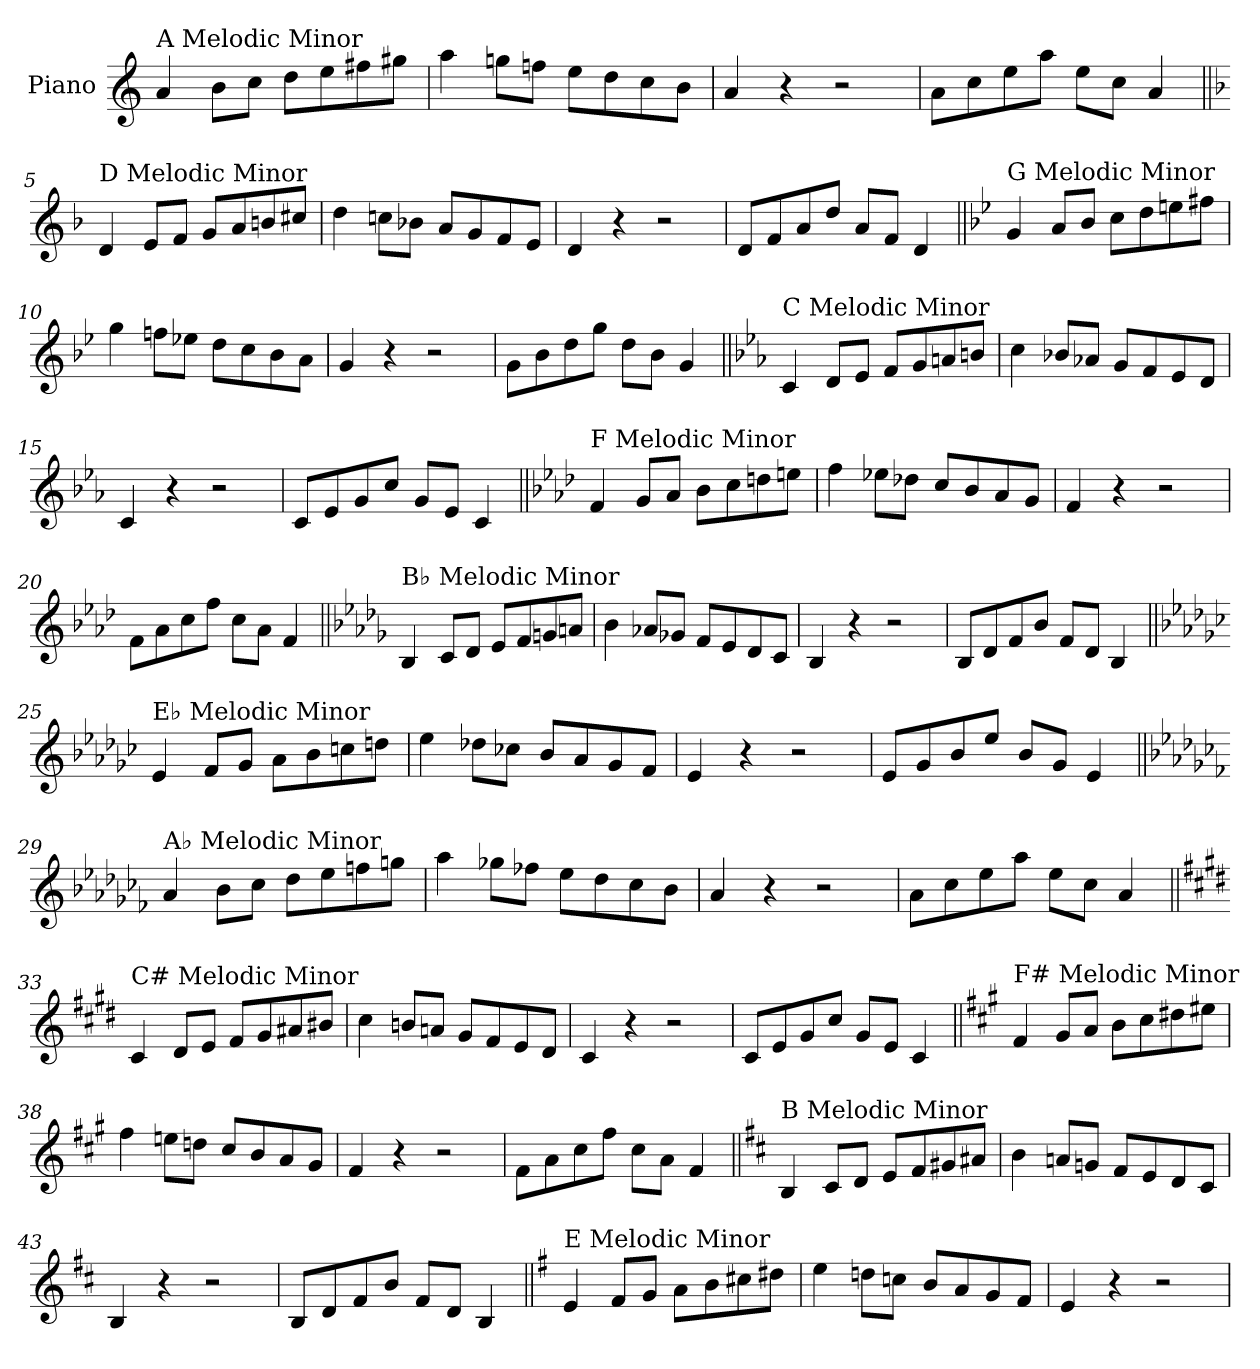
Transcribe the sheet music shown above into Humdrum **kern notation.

**kern
*part1
*staff1
*I"Piano
*I'Pno.
*clefG2
*k[]
=1
!LO:TX:a:t=A Melodic Minor
4a/
8b\L
8cc\J
8dd\L
8ee\
8ff#X\
8gg#X\J
=2
4aa\
8ggn\L
8ffn\J
8ee\L
8dd\
8cc\
8b\J
=3
4a/
4r
2r
=4
8a\L
8cc\
8ee\
8aa\J
8ee\L
8cc\J
4a/
!!LO:LB:g=z
=5||
*k[b-]
!LO:TX:a:t=D Melodic Minor
4d/
8e/L
8f/J
8g/L
8a/
8bn/
8cc#X/J
=6
4dd\
8ccn\L
8b-X\J
8a/L
8g/
8f/
8e/J
=7
4d/
4r
2r
=8
8d/L
8f/
8a/
8dd/J
8a/L
8f/J
4d/
!!LO:LB:g=z
=9||
*k[b-e-]
!LO:TX:a:t=G Melodic Minor
4g/
8a/L
8b-/J
8cc\L
8dd\
8een\
8ff#X\J
=10
4gg\
8ffn\L
8ee-X\J
8dd\L
8cc\
8b-\
8a\J
=11
4g/
4r
2r
=12
8g\L
8b-\
8dd\
8gg\J
8dd\L
8b-\J
4g/
!!LO:LB:g=z
=13||
*k[b-e-a-]
!LO:TX:a:t=C Melodic Minor
4c/
8d/L
8e-/J
8f/L
8g/
8an/
8bn/J
=14
4cc\
8b-X/L
8a-X/J
8g/L
8f/
8e-/
8d/J
=15
4c/
4r
2r
=16
8c/L
8e-/
8g/
8cc/J
8g/L
8e-/J
4c/
!!LO:LB:g=z
=17||
*k[b-e-a-d-]
!LO:TX:a:t=F Melodic Minor
4f/
8g/L
8a-/J
8b-\L
8cc\
8ddn\
8een\J
=18
4ff\
8ee-X\L
8dd-X\J
8cc/L
8b-/
8a-/
8g/J
=19
4f/
4r
2r
=20
8f\L
8a-\
8cc\
8ff\J
8cc\L
8a-\J
4f/
!!LO:LB:g=z
=21||
*k[b-e-a-d-g-]
!LO:TX:a:t=B♭ Melodic Minor
4B-/
8c/L
8d-/J
8e-/L
8f/
8gn/
8an/J
=22
4b-\
8a-X/L
8g-X/J
8f/L
8e-/
8d-/
8c/J
=23
4B-/
4r
2r
=24
8B-/L
8d-/
8f/
8b-/J
8f/L
8d-/J
4B-/
!!LO:LB:g=z
=25||
*k[b-e-a-d-g-c-]
!LO:TX:a:t=E♭ Melodic Minor
4e-/
8f/L
8g-/J
8a-\L
8b-\
8ccn\
8ddn\J
=26
4ee-\
8dd-X\L
8cc-X\J
8b-/L
8a-/
8g-/
8f/J
=27
4e-/
4r
2r
=28
8e-/L
8g-/
8b-/
8ee-/J
8b-/L
8g-/J
4e-/
!!LO:LB:g=z
=29||
*k[b-e-a-d-g-c-f-]
!LO:TX:a:t=A♭ Melodic Minor
4a-/
8b-\L
8cc-\J
8dd-\L
8ee-\
8ffn\
8ggn\J
=30
4aa-\
8gg-X\L
8ff-X\J
8ee-\L
8dd-\
8cc-\
8b-\J
=31
4a-/
4r
2r
=32
8a-\L
8cc-\
8ee-\
8aa-\J
8ee-\L
8cc-\J
4a-/
!!LO:LB:g=z
=33||
*k[f#c#g#d#]
!LO:TX:a:t=C# Melodic Minor
4c#/
8d#/L
8e/J
8f#/L
8g#/
8a#X/
8b#X/J
=34
4cc#\
8bn/L
8an/J
8g#/L
8f#/
8e/
8d#/J
=35
4c#/
4r
2r
=36
8c#/L
8e/
8g#/
8cc#/J
8g#/L
8e/J
4c#/
!!LO:LB:g=z
=37||
*k[f#c#g#]
!LO:TX:a:t=F# Melodic Minor
4f#/
8g#/L
8a/J
8b\L
8cc#\
8dd#X\
8ee#X\J
=38
4ff#\
8een\L
8ddn\J
8cc#/L
8b/
8a/
8g#/J
=39
4f#/
4r
2r
=40
8f#\L
8a\
8cc#\
8ff#\J
8cc#\L
8a\J
4f#/
!!LO:LB:g=z
=41||
*k[f#c#]
!LO:TX:a:t=B Melodic Minor
4B/
8c#/L
8d/J
8e/L
8f#/
8g#X/
8a#X/J
=42
4b\
8an/L
8gn/J
8f#/L
8e/
8d/
8c#/J
=43
4B/
4r
2r
=44
8B/L
8d/
8f#/
8b/J
8f#/L
8d/J
4B/
!!LO:LB:g=z
=45||
*k[f#]
!LO:TX:a:t=E Melodic Minor
4e/
8f#/L
8g/J
8a\L
8b\
8cc#X\
8dd#X\J
=46
4ee\
8ddn\L
8ccn\J
8b/L
8a/
8g/
8f#/J
=47
4e/
4r
2r
=
*-
